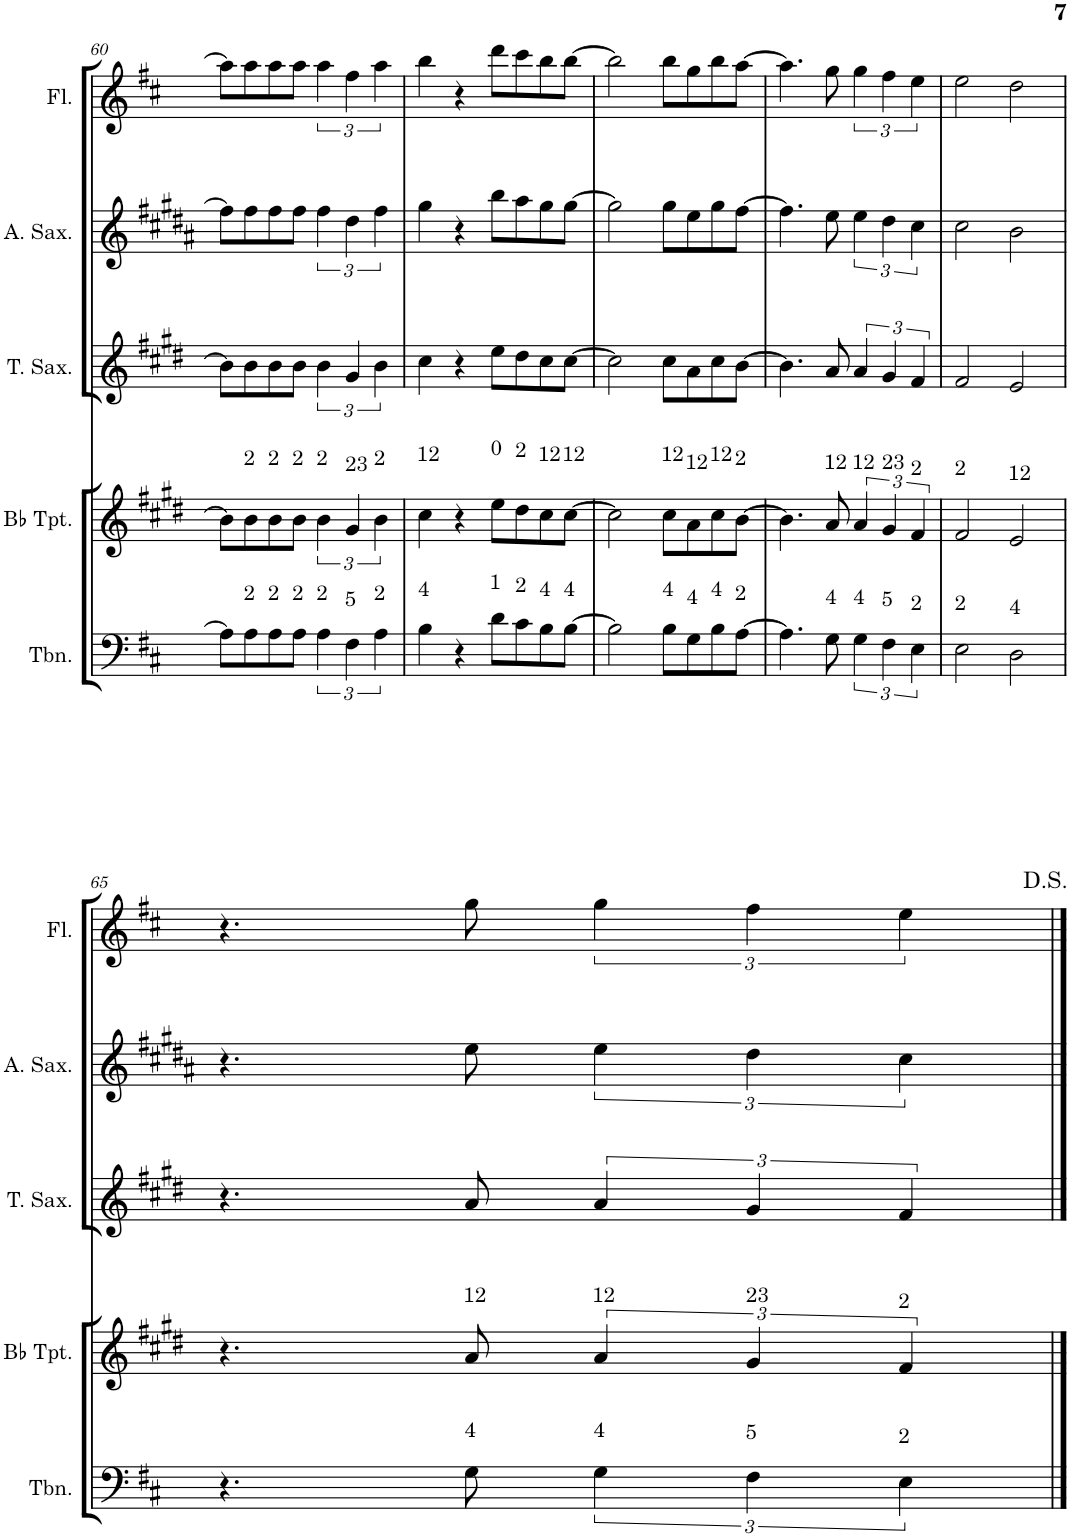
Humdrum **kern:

**kern	**kern	**kern	**kern	**kern
*part5	*part4	*part3	*part2	*part1
*staff5	*staff4	*staff3	*staff2	*staff1
*I"Trombone	*I"Bb Trumpet	*I"Tenor Saxophone	*I"Alto Saxophone	*I"Flute
*I'Tbn.	*I'Bb Tpt.	*I'T. Sax.	*I'A. Sax.	*I'Fl.
!!LO:PB:g=z
*clefF4	*clefG2	*clefG2	*clefG2	*clefG2
*	*Trd1c2	*Trd8c14	*Trd5c9	*
*k[f#c#]	*k[f#c#g#d#]	*k[f#c#g#d#]	*k[f#c#g#d#a#]	*k[f#c#]
*M4/4	*M4/4	*M4/4	*M4/4	*M4/4
=60	=60	=60	=60	=60
8A\L]	8b\L]	8b\L]	8ff#\L]	8aa\L]
!	!LO:TX:a:t=2	!	!	!
!LO:TX:a:t=2	!	!	!	!
8A\	8b\	8b\	8ff#\	8aa\
!	!LO:TX:a:t=2	!	!	!
!LO:TX:a:t=2	!	!	!	!
8A\	8b\	8b\	8ff#\	8aa\
!	!LO:TX:a:t=2	!	!	!
!LO:TX:a:t=2	!	!	!	!
8A\J	8b\J	8b\J	8ff#\J	8aa\J
!	!LO:TX:a:t=2	!	!	!
!LO:TX:a:t=2	!	!	!	!
6A\	6b\	6b\	6ff#\	6aa\
!	!LO:TX:a:t=23	!	!	!
!LO:TX:a:t=5	!	!	!	!
6F#\	6g#/	6g#/	6dd#\	6ff#\
!	!LO:TX:a:t=2	!	!	!
!LO:TX:a:t=2	!	!	!	!
6A\	6b\	6b\	6ff#\	6aa\
=61	=61	=61	=61	=61
!	!LO:TX:a:t=12	!	!	!
!LO:TX:a:t=4	!	!	!	!
4B\	4cc#\	4cc#\	4gg#\	4bb\
4r	4r	4r	4r	4r
!	!LO:TX:a:t=0	!	!	!
!LO:TX:a:t=1	!	!	!	!
8d\L	8ee\L	8ee\L	8bb\L	8ddd\L
!	!LO:TX:a:t=2	!	!	!
!LO:TX:a:t=2	!	!	!	!
8c#\	8dd#\	8dd#\	8aa#\	8ccc#\
!	!LO:TX:a:t=12	!	!	!
!LO:TX:a:t=4	!	!	!	!
8B\	8cc#\	8cc#\	8gg#\	8bb\
!	!LO:TX:a:t=12	!	!	!
!LO:TX:a:t=4	!	!	!	!
[8B\J	[8cc#\J	[8cc#\J	[8gg#\J	[8bb\J
=62	=62	=62	=62	=62
2B\]	2cc#\]	2cc#\]	2gg#\]	2bb\]
!	!LO:TX:a:t=12	!	!	!
!LO:TX:a:t=4	!	!	!	!
8B\L	8cc#\L	8cc#\L	8gg#\L	8bb\L
!	!LO:TX:a:t=12	!	!	!
!LO:TX:a:t=4	!	!	!	!
8G\	8a\	8a\	8ee\	8gg\
!	!LO:TX:a:t=12	!	!	!
!LO:TX:a:t=4	!	!	!	!
8B\	8cc#\	8cc#\	8gg#\	8bb\
!	!LO:TX:a:t=2	!	!	!
!LO:TX:a:t=2	!	!	!	!
[8A\J	[8b\J	[8b\J	[8ff#\J	[8aa\J
=63	=63	=63	=63	=63
4.A\]	4.b\]	4.b\]	4.ff#\]	4.aa\]
!	!LO:TX:a:t=12	!	!	!
!LO:TX:a:t=4	!	!	!	!
8G\	8a/	8a/	8ee\	8gg\
!	!LO:TX:a:t=12	!	!	!
!LO:TX:a:t=4	!	!	!	!
6G\	6a/	6a/	6ee\	6gg\
!	!LO:TX:a:t=23	!	!	!
!LO:TX:a:t=5	!	!	!	!
6F#\	6g#/	6g#/	6dd#\	6ff#\
!	!LO:TX:a:t=2	!	!	!
!LO:TX:a:t=2	!	!	!	!
6E\	6f#/	6f#/	6cc#\	6ee\
=64	=64	=64	=64	=64
!	!LO:TX:a:t=2	!	!	!
!LO:TX:a:t=2	!	!	!	!
2E\	2f#/	2f#/	2cc#\	2ee\
!	!LO:TX:a:t=12	!	!	!
!LO:TX:a:t=4	!	!	!	!
2D\	2e/	2e/	2b\	2dd\
!!LO:LB:g=z
=65	=65	=65	=65	=65
4.r	4.r	4.r	4.r	4.r
!	!LO:TX:a:t=12	!	!	!
!LO:TX:a:t=4	!	!	!	!
8G\	8a/	8a/	8ee\	8gg\
!	!LO:TX:a:t=12	!	!	!
!LO:TX:a:t=4	!	!	!	!
6G\	6a/	6a/	6ee\	6gg\
!	!LO:TX:a:t=23	!	!	!
!LO:TX:a:t=5	!	!	!	!
6F#\	6g#/	6g#/	6dd#\	6ff#\
!	!LO:TX:a:t=2	!	!	!
!LO:TX:a:t=2	!	!	!	!
6E\	6f#/	6f#/	6cc#\	6ee\
==	==	==	==	==
*-	*-	*-	*-	*-
